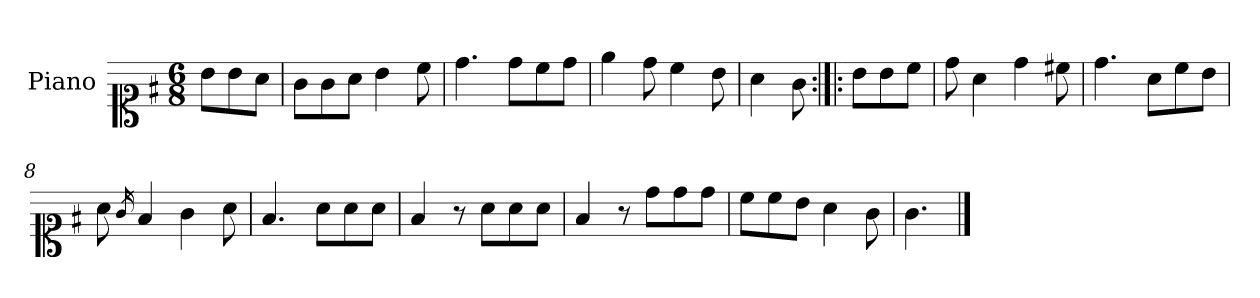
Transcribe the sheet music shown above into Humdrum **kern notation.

**kern
*part1
*staff1
*I"Piano
*I'Pno.
*clefC1
*k[f#]
*M6/8
=
8b\L
8b\
8a\J
=1
8g\L
8g\
8a\J
4b\
8cc\
=2
4.dd\
8dd\L
8cc\
8dd\J
=3
4ee\
8dd\
4cc\
8b\
=4
4a\
8g\
=5:|!|:
8b\L
8b\
8cc\J
=6
8dd\
4a\
4dd\
8cc#X\
=7
4.dd\
8a\L
8cc\
8b\J
=8
8a\
16qg/
4f#/
4g\
8a\
=9
4.f#/
8a\L
8a\
8a\J
=10
4f#/
8r
8a\L
8a\
8a\J
=11
4f#/
8r
8dd\L
8dd\
8dd\J
=12
8cc\L
8cc\
8b\J
4a\
8g\
=13
4.g\
==
*-
